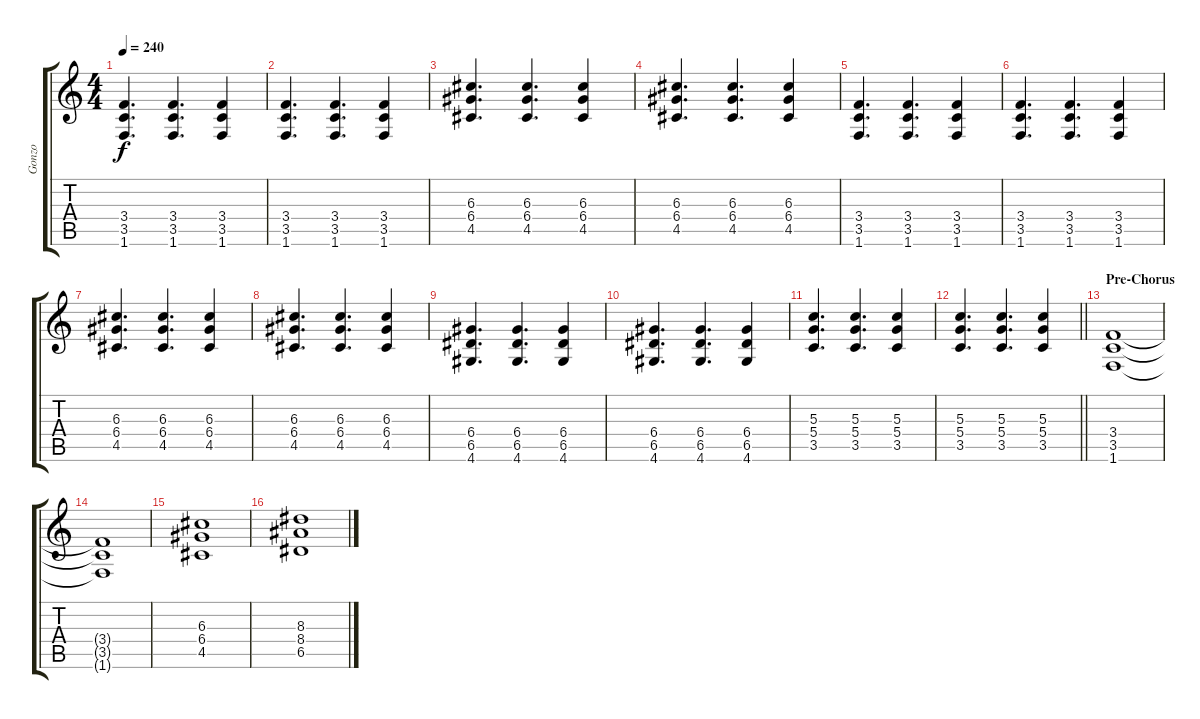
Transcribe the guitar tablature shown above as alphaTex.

\track ("Gonzo" "Gonzo") {instrument distortionguitar}
\staff {score tabs}
\tuning (E4 B3 G3 D3 A2 E2) {hide}
\ts (4 4)
\tempo 240
\clef g2
\ks c
(3.4 3.5 1.6).4{d dy f} (3.4 3.5 1.6).4{d} (3.4 3.5 1.6).4 |
(3.4 3.5 1.6).4{d} (3.4 3.5 1.6).4{d} (3.4 3.5 1.6).4 |
(6.3 6.4 4.5).4{d} (6.3 6.4 4.5).4{d} (6.3 6.4 4.5).4 |
(6.3 6.4 4.5).4{d} (6.3 6.4 4.5).4{d} (6.3 6.4 4.5).4 |
(3.4 3.5 1.6).4{d} (3.4 3.5 1.6).4{d} (3.4 3.5 1.6).4 |
(3.4 3.5 1.6).4{d} (3.4 3.5 1.6).4{d} (3.4 3.5 1.6).4 |
(6.3 6.4 4.5).4{d} (6.3 6.4 4.5).4{d} (6.3 6.4 4.5).4 |
(6.3 6.4 4.5).4{d} (6.3 6.4 4.5).4{d} (6.3 6.4 4.5).4 |
(6.4 6.5 4.6).4{d} (6.4 6.5 4.6).4{d} (6.4 6.5 4.6).4 |
(6.4 6.5 4.6).4{d} (6.4 6.5 4.6).4{d} (6.4 6.5 4.6).4 |
(5.3 5.4 3.5).4{d} (5.3 5.4 3.5).4{d} (5.3 5.4 3.5).4 |
\barLineRight lightlight
(5.3 5.4 3.5).4{d} (5.3 5.4 3.5).4{d} (5.3 5.4 3.5).4 |
\section ("" "Pre-Chorus")
(3.4 3.5 1.6).1 |
(3.4{t} 3.5{t} 1.6{t}).1 |
(6.3 6.4 4.5).1 |
(8.3 8.4 6.5).1
